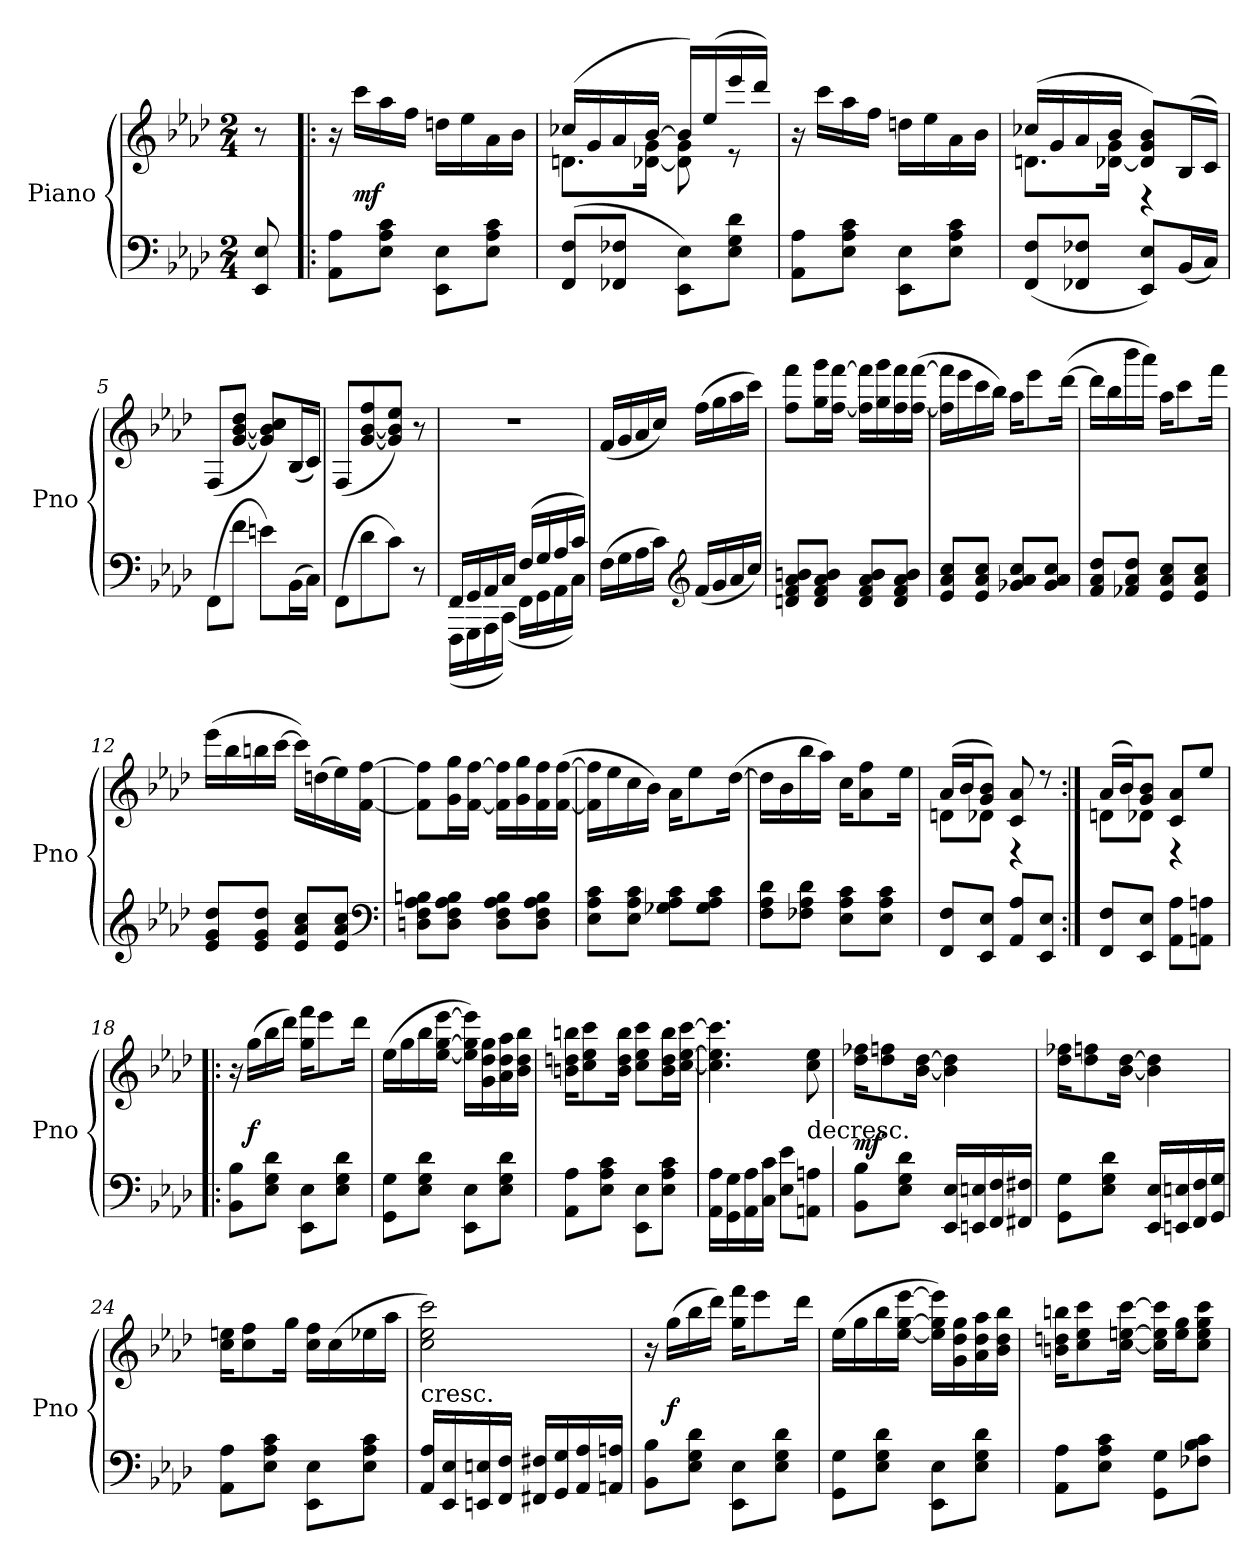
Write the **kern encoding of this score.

**kern	**kern	**dynam
*part1	*part1	*part1
*staff2	*staff1	*staff1/2
*I"Piano	*	*
*I'Pno	*	*
*clefF4	*clefG2	*
*k[b-e-a-d-]	*k[b-e-a-d-]	*
*M2/4	*M2/4	*
*MM90	*MM90	*
=	=	=
8EE- 8E-	8r	.
=1!|:	=1!|:	=1!|:
8AA- 8A-L	16r	.
.	16cccLL	mf
8E- 8A- 8cJ	16aa-	.
.	16ffJJ	.
8EE- 8E-L	16ddnLL	.
.	16ee-	.
8E- 8A- 8cJ	16a-	.
.	16b-JJ	.
=2	=2	=2
*	*^	*
(8FF 8FL	(16cc-XLL	8.dnL	.
.	16g	.	.
8FF-X 8F-XJ	16a-	.	.
.	[16b-JJ	[16d-X 16gJk	.
8EE- 8E-L)	16b-LL])	8d-] 8g	.
.	(16ee-	.	.
8E- 8G 8d-J	16eee-	8r	.
.	16ddd-JJ)	.	.
*	*v	*v	*
=3	=3	=3
8AA- 8A-L	16r	.
.	16cccLL	.
8E- 8A- 8cJ	16aa-	.
.	16ffJJ	.
8EE- 8E-L	16ddnLL	.
.	16ee-	.
8E- 8A- 8cJ	16a-	.
.	16b-JJ	.
=4	=4	=4
*	*^	*
(8FF 8FL	(16cc-XLL	8.dnL	.
.	16g	.	.
8FF-X 8F-XJ	16a-	.	.
.	16b-JJ	[16d-X 16gJk	.
8EE- 8E-L)	8d-] 8g 8b-L)	4r	.
(16BB-L	(16B-L	.	.
16CJJ)	16cJJ)	.	.
*	*v	*v	*
=5	=5	=5
(8FFL	(8FL	.
8fJ	[8g [8b- 8dd-J	.
8enL)	8g] 8b-] 8ccL)	.
(16BB-L	(16B-L	.
16CJJ)	16cJJ)	.
=6	=6	=6
(8FFL	(8FL	.
8d-	[8g [8b- 8ff	.
8cJ)	8g] 8b-] 8ee-J)	.
8r	8r	.
=7	=7	=7
*^	*	*
16FFLL	(16FFFLL	2r	.
16GG	16GGG	.	.
16AA-	16AAA-	.	.
16CJJ	(16CCJJ)	.	.
(16FLL	16FFLL	.	.
16G	16GG	.	.
16A-	16AA-	.	.
16cJJ)	16CJJ)	.	.
*v	*v	*	*
=8	=8	=8
(16FLL	(16fLL	.
16G	16g	.
16A-	16a-	.
16cJJ)	16ccJJ)	.
*clefG2	*	*
(16fLL	(16ffLL	.
16g	16gg	.
16a-	16aa-	.
16ccJJ)	16cccJJ)	.
=9	=9	=9
8dn 8f 8a- 8bnL	8ff 8fffL	.
8d 8f 8a- 8bJ	16gg 16gggL	.
.	[16ff [16fffJJ	.
8d 8f 8a- 8bL	16ff] 16fff]LL	.
.	16gg 16ggg	.
8d 8f 8a- 8bJ	16ff 16fff	.
.	([16ff [16fffJJ	.
=10	=10	=10
8e- 8a- 8ccL	16ff] 16fff]LL	.
.	16eee-	.
8e- 8a- 8ccJ	16ccc	.
.	16bb-JJ)	.
8g-X 8a- 8ccL	16aa-KL	.
.	8eee-	.
8g- 8a- 8ccJ	.	.
.	([16ddd-Jk	.
=11	=11	=11
8f 8a- 8dd-L	16ddd-LL]	.
.	16bb-	.
8f-X 8a- 8dd-J	16bbb-	.
.	16aaa-JJ)	.
8e- 8a- 8ccL	16aa-KL	.
.	8ccc	.
8e- 8a- 8ccJ	.	.
.	16fffJk	.
=12	=12	=12
8e- 8g 8dd-L	(16eee-LL	.
.	16bb-	.
8e- 8g 8dd-J	16bbn	.
.	[16cccJJ	.
8e- 8a- 8ccL	16cccLL])	.
.	(16ddn	.
8e- 8a- 8ccJ	16ee-)	.
.	[16f [16ffJJ	.
*clefF4	*	*
=13	=13	=13
8Dn 8F 8A- 8BnL	8f] 8ff]L	.
8D 8F 8A- 8BJ	16g 16ggL	.
.	[16f [16ffJJ	.
8D 8F 8A- 8BL	16f] 16ff]LL	.
.	16g 16gg	.
8D 8F 8A- 8BJ	16f 16ff	.
.	([16f [16ffJJ	.
=14	=14	=14
8E- 8A- 8cL	16f] 16ff]LL	.
.	16ee-	.
8E- 8A- 8cJ	16cc	.
.	16b-JJ)	.
8G-X 8A- 8cL	16a-KL	.
.	8ee-	.
8G- 8A- 8cJ	.	.
.	([16dd-Jk	.
=15	=15	=15
8F 8A- 8d-L	16dd-LL]	.
.	16b-	.
8F-X 8A- 8d-J	16bb-	.
.	16aa-JJ)	.
8E- 8A- 8cL	16ccKL	.
.	8a- 8ff	.
8E- 8A- 8cJ	.	.
.	16ee-Jk	.
=16	=16	=16
*	*^	*
8FF 8FL	(16a-LL	8dnL	.
.	16b-J	.	.
8EE- 8E-J	8g 8b-J)	8d-XJ	.
8AA- 8A-L	8c 8a-	4r	.
8EE- 8E-J	8r	.	.
=17:|!	=17:|!	=17:|!	=17:|!
8FF 8FL	(16a-LL	8dnL	.
.	16b-J)	.	.
8EE- 8E-J	8g 8b-J	8d-XJ	.
8AA- 8A-L	8c 8a-L	4r	.
8AAn 8AnJ	8ee-J	.	.
*	*v	*v	*
=18!|:	=18!|:	=18!|:
8BB- 8B-L	16r	.
.	(16ggLL	f
8E- 8G 8d-J	16bb-	.
.	16ddd-JJ)	.
8EE- 8E-L	16gg 16fffKL	.
.	8eee-	.
8E- 8G 8d-J	.	.
.	16ddd-Jk	.
=19	=19	=19
8GG 8GL	(16ee-LL	.
.	16gg	.
8E- 8G 8d-J	16bb-	.
.	[16ee- [16gg [16eee-JJ	.
8EE- 8E-L	16ee-] 16gg] 16eee-]LL)	.
.	16g 16dd- 16gg	.
8E- 8G 8d-J	16a- 16dd- 16aa-	.
.	16b- 16dd- 16bb-JJ	.
=20	=20	=20
8AA- 8A-L	16bn 16ddn 16bbnKL	.
.	8cc 8ee- 8ccc	.
8E- 8A- 8cJ	.	.
.	16b 16dd 16bbJk	.
8EE- 8E-L	8cc 8ee- 8cccL	.
8E- 8A- 8cJ	16b 16dd 16bbL	.
.	[16cc [16ee- [16cccJJ	.
=21	=21	=21
16AA- 16A-LL	4.cc] 4.ee-] 4.ccc]	.
16GG 16G	.	.
16AA- 16A-	.	.
16C 16cJJ	.	.
8E- 8e-L	.	.
!	!LO:TX:c:t=decresc.	!
8AAn 8AnJ	8cc 8ee-	.
=22	=22	=22
8BB- 8B-L	16dd- 16ff-XKL	mf
.	8dd- 8ffn	.
8E- 8G 8d-J	.	.
.	[16b- [16dd-Jk	.
16EE- 16E-LL	4b-] 4dd-]	.
16EEn 16En	.	.
16FF 16F	.	.
16FF#X 16F#XJJ	.	.
=23	=23	=23
8GG 8GL	16dd- 16ff-XKL	.
.	8dd- 8ffn	.
8E- 8G 8d-J	.	.
.	[16b- [16dd-Jk	.
16EE- 16E-LL	4b-] 4dd-]	.
16EEn 16En	.	.
16FF 16F	.	.
16GG 16GJJ	.	.
=24	=24	=24
8AA- 8A-L	16cc 16eenKL	.
.	8cc 8ff	.
8E- 8A- 8cJ	.	.
.	16ggJk	.
8EE- 8E-L	16cc 16ffLL	.
.	(16cc	.
8E- 8A- 8cJ	16ee-X	.
.	16aa-JJ	.
=25	=25	=25
!	!LO:TX:c:t=cresc.	!
16AA- 16A-LL	2cc 2ee- 2ccc)	.
16EE- 16E-	.	.
16EEn 16En	.	.
16FF 16FJJ	.	.
16FF#X 16F#XLL	.	.
16GG 16G	.	.
16AA- 16A-	.	.
16AAn 16AnJJ	.	.
=26	=26	=26
8BB- 8B-L	16r	.
.	(16ggLL	f
8E- 8G 8d-J	16bb-	.
.	16ddd-JJ)	.
8EE- 8E-L	16gg 16fffKL	.
.	8eee-	.
8E- 8G 8d-J	.	.
.	16ddd-Jk	.
=27	=27	=27
8GG 8GL	(16ee-LL	.
.	16gg	.
8E- 8G 8d-J	16bb-	.
.	[16ee- [16gg [16eee-JJ	.
8EE- 8E-L	16ee-] 16gg] 16eee-]LL)	.
.	16g 16dd- 16gg	.
8E- 8G 8d-J	16a- 16dd- 16aa-	.
.	16b- 16dd- 16bb-JJ	.
=28	=28	=28
8AA- 8A-L	16bn 16ddn 16bbnKL	.
.	8cc 8ee- 8ccc	.
8E- 8A- 8cJ	.	.
.	[16cc [16een [16cccJk	.
8GG 8GL	16cc] 16ee] 16ccc]LL	.
.	16ee 16ggJ	.
8F-X 8B- 8cJ	8cc 8ee 8gg 8cccJ	.
=	=	=
*-	*-	*-
